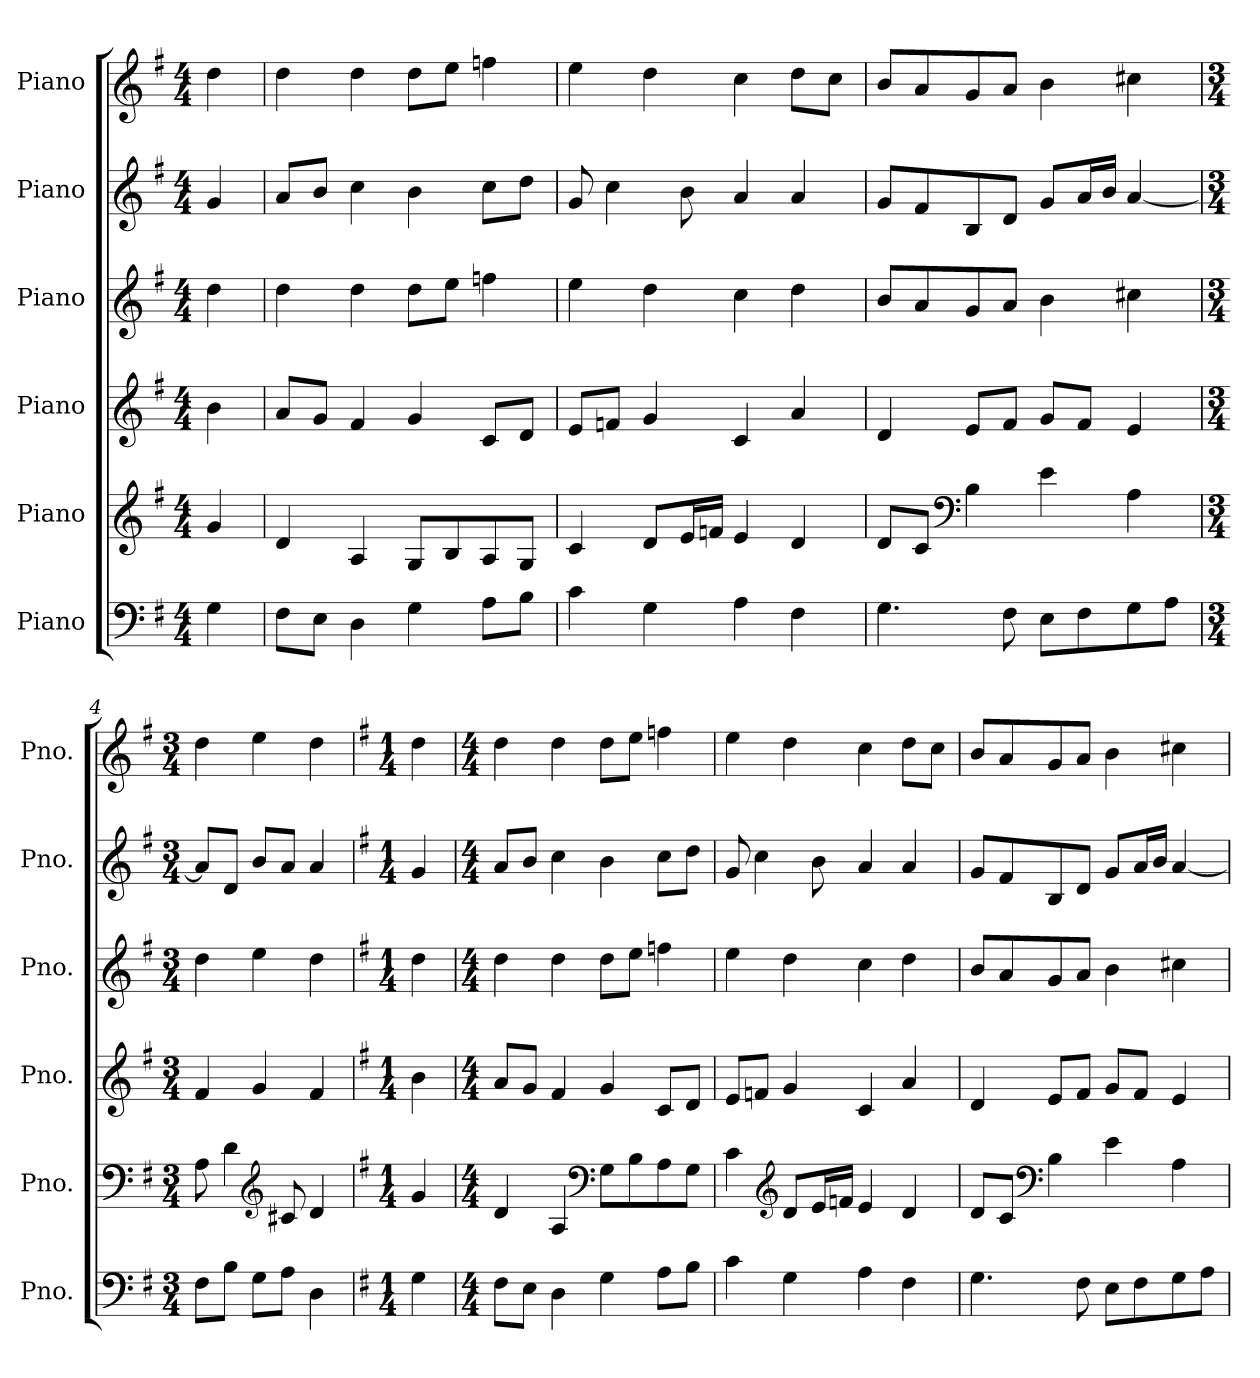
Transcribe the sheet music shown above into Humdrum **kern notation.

**kern	**kern	**kern	**kern	**kern	**kern
*part6	*part5	*part4	*part3	*part2	*part1
*staff6	*staff5	*staff4	*staff3	*staff2	*staff1
*I"Piano	*I"Piano	*I"Piano	*I"Piano	*I"Piano	*I"Piano
*I'Pno.	*I'Pno.	*I'Pno.	*I'Pno.	*I'Pno.	*I'Pno.
*clefF4	*clefG2	*clefG2	*clefG2	*clefG2	*clefG2
*k[f#]	*k[f#]	*k[f#]	*k[f#]	*k[f#]	*k[f#]
*M4/4	*M4/4	*M4/4	*M4/4	*M4/4	*M4/4
*MM120	*MM120	*MM120	*MM120	*MM120	*MM120
=	=	=	=	=	=
4G\	4g/	4b\	4dd\	4g/	4dd\
=1	=1	=1	=1	=1	=1
8F#\L	4d/	8a/L	4dd\	8a/L	4dd\
8E\J	.	8g/J	.	8b/J	.
4D\	4A/	4f#/	4dd\	4cc\	4dd\
4G\	8G/L	4g/	8dd\L	4b\	8dd\L
.	8B/	.	8ee\J	.	8ee\J
8A\L	8A/	8c/L	4ffn\	8cc\L	4ffn\
8B\J	8G/J	8d/J	.	8dd\J	.
=2	=2	=2	=2	=2	=2
4c\	4c/	8e/L	4ee\	8g/	4ee\
.	.	8fn/J	.	4cc\	.
4G\	8d/L	4g/	4dd\	.	4dd\
.	16e/L	.	.	8b\	.
.	16fn/JJ	.	.	.	.
4A\	4e/	4c/	4cc\	4a/	4cc\
4F#\	4d/	4a/	4dd\	4a/	8dd\L
.	.	.	.	.	8cc\J
=3	=3	=3	=3	=3	=3
4.G\	8d/L	4d/	8b/L	8g/L	8b/L
.	8c/J	.	8a/	8f#/	8a/
*	*clefF4	*	*	*	*
.	4B\	8e/L	8g/	8B/	8g/
8F#\	.	8f#/J	8a/J	8d/J	8a/J
8E\L	4e\	8g/L	4b\	8g/L	4b\
8F#\	.	8f#/J	.	16a/L	.
.	.	.	.	16b/JJ	.
8G\	4A\	4e/	4cc#X\	[4a/	4cc#X\
8A\J	.	.	.	.	.
=4	=4	=4	=4	=4	=4
*M3/4	*M3/4	*M3/4	*M3/4	*M3/4	*M3/4
8F#\L	8A\	4f#/	4dd\	8a/L]	4dd\
8B\J	4d\	.	.	8d/J	.
8G\L	.	4g/	4ee\	8b/L	4ee\
*	*clefG2	*	*	*	*
8A\J	8c#X/	.	.	8a/J	.
4D\	4d/	4f#/	4dd\	4a/	4dd\
!!LO:LB:g=z
=5	=5	=5	=5	=5	=5
*k[f#]	*k[f#]	*k[f#]	*k[f#]	*k[f#]	*k[f#]
*M1/4	*M1/4	*M1/4	*M1/4	*M1/4	*M1/4
4G\	4g/	4b\	4dd\	4g/	4dd\
=6	=6	=6	=6	=6	=6
*M4/4	*M4/4	*M4/4	*M4/4	*M4/4	*M4/4
8F#\L	4d/	8a/L	4dd\	8a/L	4dd\
8E\J	.	8g/J	.	8b/J	.
4D\	4A/	4f#/	4dd\	4cc\	4dd\
*	*clefF4	*	*	*	*
4G\	8G\L	4g/	8dd\L	4b\	8dd\L
.	8B\	.	8ee\J	.	8ee\J
8A\L	8A\	8c/L	4ffn\	8cc\L	4ffn\
8B\J	8G\J	8d/J	.	8dd\J	.
=7	=7	=7	=7	=7	=7
4c\	4c\	8e/L	4ee\	8g/	4ee\
.	.	8fn/J	.	4cc\	.
*	*clefG2	*	*	*	*
4G\	8d/L	4g/	4dd\	.	4dd\
.	16e/L	.	.	8b\	.
.	16fn/JJ	.	.	.	.
4A\	4e/	4c/	4cc\	4a/	4cc\
4F#\	4d/	4a/	4dd\	4a/	8dd\L
.	.	.	.	.	8cc\J
=8	=8	=8	=8	=8	=8
4.G\	8d/L	4d/	8b/L	8g/L	8b/L
.	8c/J	.	8a/	8f#/	8a/
*	*clefF4	*	*	*	*
.	4B\	8e/L	8g/	8B/	8g/
8F#\	.	8f#/J	8a/J	8d/J	8a/J
8E\L	4e\	8g/L	4b\	8g/L	4b\
8F#\	.	8f#/J	.	16a/L	.
.	.	.	.	16b/JJ	.
8G\	4A\	4e/	4cc#X\	[4a/	4cc#X\
8A\J	.	.	.	.	.
=	=	=	=	=	=
*-	*-	*-	*-	*-	*-
